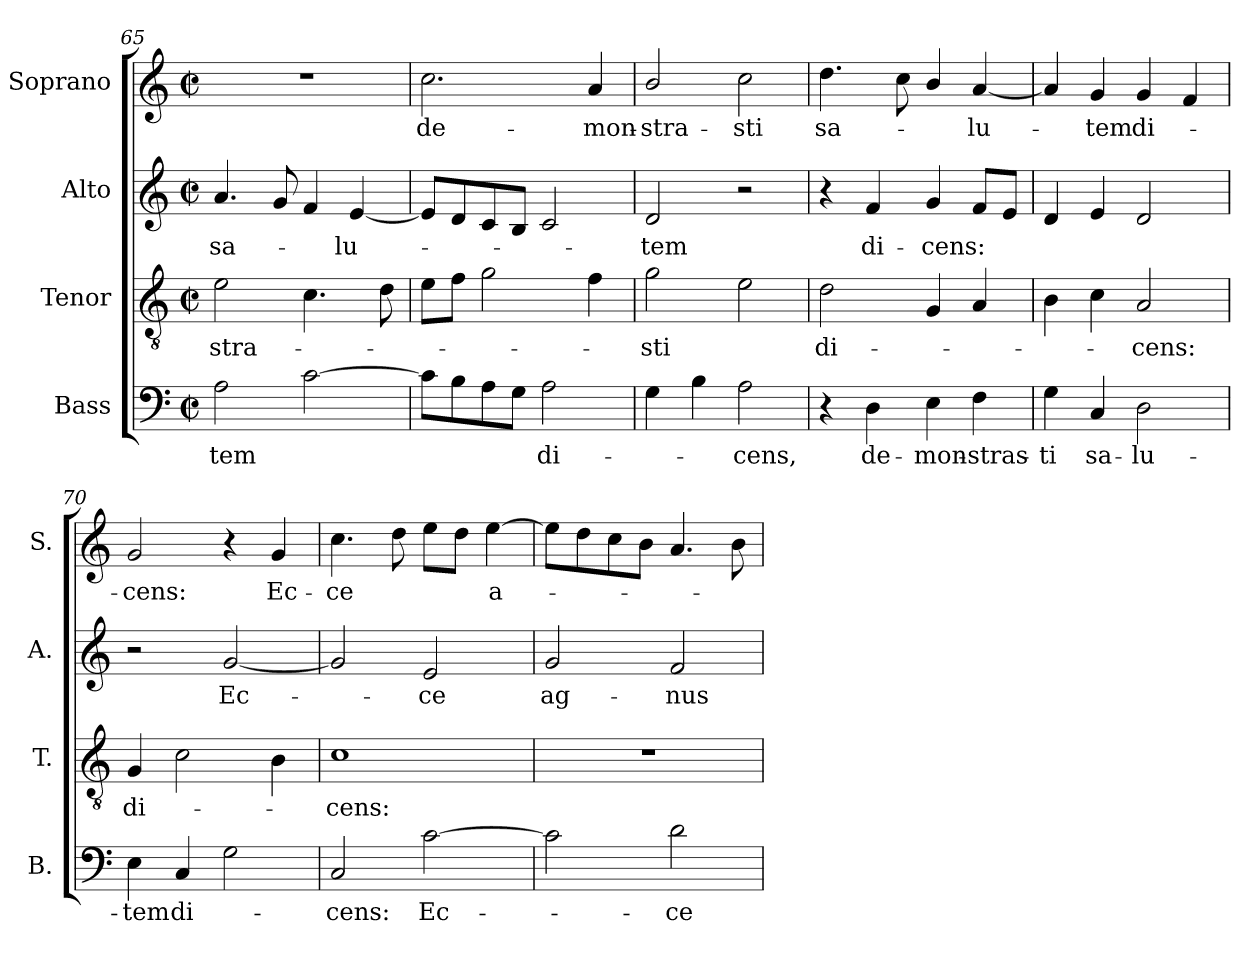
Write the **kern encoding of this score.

**kern	**text	**kern	**text	**kern	**text	**kern	**text
*part4	*part4	*part3	*part3	*part2	*part2	*part1	*part1
*staff4	*staff4	*staff3	*staff3	*staff2	*staff2	*staff1	*staff1
*I"Bass	*	*I"Tenor	*	*I"Alto	*	*I"Soprano	*
*I'B.	*	*I'T.	*	*I'A.	*	*I'S.	*
!!LO:LB:g=z
*clefF4	*	*clefGv2	*	*clefG2	*	*clefG2	*
*	*	*ITrd7c12	*	*	*	*	*
*k[]	*	*k[]	*	*k[]	*	*k[]	*
*C:	*	*C:	*	*C:	*	*C:	*
*M2/2	*	*M2/2	*	*M2/2	*	*M2/2	*
*met(c|)	*	*met(c|)	*	*met(c|)	*	*met(c|)	*
=65	=65	=65	=65	=65	=65	=65	=65
!	!LO:LY:b:color=#000000	!	!	!	!	!	!
!	!	!	!LO:LY:b:color=#000000	!	!	!	!
!	!	!	!	!	!LO:LY:b:color=#000000	!	!
2Ai\	-tem	2Ei\	-stra-	4.ai/	sa-	1r	.
.	.	.	.	8gi/	.	.	.
[2ci\	.	4.Ci\	.	4fi/	.	.	.
!	!	!	!	!	!LO:LY:b:color=#000000	!	!
.	.	.	.	[4ei/	-lu-	.	.
.	.	8Di\	.	.	.	.	.
=66	=66	=66	=66	=66	=66	=66	=66
!	!	!	!	!	!	!	!LO:LY:b:color=#000000
8ci\L]	.	8Ei\L	.	8ei/L]	.	2.cci\	de-
8Bi\	.	8Fi\J	.	8di/	.	.	.
8Ai\	.	2Gi\	.	8ci/	.	.	.
8Gi\J	.	.	.	8Bi/J	.	.	.
!	!LO:LY:b:color=#000000	!	!	!	!	!	!
2Ai\	di-	.	.	2ci/	.	.	.
!	!	!	!	!	!	!	!LO:LY:b:color=#000000
.	.	4Fi\	.	.	.	4ai/	-mon-
=67	=67	=67	=67	=67	=67	=67	=67
!	!	!	!LO:LY:b:color=#000000	!	!	!	!
!	!	!	!	!	!LO:LY:b:color=#000000	!	!
!	!	!	!	!	!	!	!LO:LY:b:color=#000000
4Gi\	.	2Gi\	-sti	2di/	-tem	2bi/	-stra-
4Bi\	.	.	.	.	.	.	.
!	!LO:LY:b:color=#000000	!	!	!	!	!	!
!	!	!	!	!	!	!	!LO:LY:b:color=#000000
2Ai\	-cens,	2Ei\	.	2r	.	2cci\	-sti
=68	=68	=68	=68	=68	=68	=68	=68
!	!	!	!LO:LY:b:color=#000000	!	!	!	!
!	!	!	!	!	!	!	!LO:LY:b:color=#000000
4r	.	2Di\	di-	4r	.	4.ddi\	sa-
!	!LO:LY:b:color=#000000	!	!	!	!	!	!
!	!	!	!	!	!LO:LY:b:color=#000000	!	!
4Di\	de-	.	.	4fi/	di-	.	.
.	.	.	.	.	.	8cci\	.
!	!LO:LY:b:color=#000000	!	!	!	!	!	!
!	!	!	!	!	!LO:LY:b:color=#000000	!	!
4Ei\	-mon-	4GGi/	.	4gi/	-cens:	4bi/	.
!	!LO:LY:b:color=#000000	!	!	!	!	!	!
!	!	!	!	!	!	!	!LO:LY:b:color=#000000
4Fi\	-stras-	4AAi/	.	8fi/L	.	[4ai/	-lu-
.	.	.	.	8ei/J	.	.	.
=69	=69	=69	=69	=69	=69	=69	=69
!	!LO:LY:b:color=#000000	!	!	!	!	!	!
4Gi\	-ti	4BBi\	.	4di/	.	4ai/]	.
!	!LO:LY:b:color=#000000	!	!	!	!	!	!
!	!	!	!	!	!	!	!LO:LY:b:color=#000000
4Ci/	sa-	4Ci\	.	4ei/	.	4gi/	-tem
!	!LO:LY:b:color=#000000	!	!	!	!	!	!
!	!	!	!LO:LY:b:color=#000000	!	!	!	!
!	!	!	!	!	!	!	!LO:LY:b:color=#000000
2Di\	-lu-	2AAi/	-cens:	2di/	.	4gi/	di-
.	.	.	.	.	.	4fi/	.
=70	=70	=70	=70	=70	=70	=70	=70
!	!LO:LY:b:color=#000000	!	!	!	!	!	!
!	!	!	!LO:LY:b:color=#000000	!	!	!	!
!	!	!	!	!	!	!	!LO:LY:b:color=#000000
4Ei\	-tem	4GGi/	di-	2r	.	2gi/	-cens:
!	!LO:LY:b:color=#000000	!	!	!	!	!	!
4Ci/	di-	2Ci\	.	.	.	.	.
!	!	!	!	!	!LO:LY:b:color=#000000	!	!
2Gi\	.	.	.	[2gi/	Ec-	4r	.
!	!	!	!	!	!	!	!LO:LY:b:color=#000000
.	.	4BBi\	.	.	.	4gi/	Ec-
!!LO:LB:g=z
=71	=71	=71	=71	=71	=71	=71	=71
!	!LO:LY:b:color=#000000	!	!	!	!	!	!
!	!	!	!LO:LY:b:color=#000000	!	!	!	!
!	!	!	!	!	!	!	!LO:LY:b:color=#000000
2Ci/	-cens:	1Ci	-cens:	2gi/]	.	4.cci\	-ce
.	.	.	.	.	.	8ddi\	.
!	!LO:LY:b:color=#000000	!	!	!	!	!	!
!	!	!	!	!	!LO:LY:b:color=#000000	!	!
[2ci\	Ec-	.	.	2ei/	-ce	8eei\L	.
.	.	.	.	.	.	8ddi\J	.
!	!	!	!	!	!	!	!LO:LY:b:color=#000000
.	.	.	.	.	.	[4eei\	a-
=72	=72	=72	=72	=72	=72	=72	=72
!	!	!	!	!	!LO:LY:b:color=#000000	!	!
2ci\]	.	1r	.	2gi/	ag-	8eei\L]	.
.	.	.	.	.	.	8ddi\	.
.	.	.	.	.	.	8cci\	.
.	.	.	.	.	.	8bi\J	.
!	!LO:LY:b:color=#000000	!	!	!	!	!	!
!	!	!	!	!	!LO:LY:b:color=#000000	!	!
2di\	-ce	.	.	2fi/	-nus	4.ai/	.
.	.	.	.	.	.	8bi\	.
=	=	=	=	=	=	=	=
*-	*-	*-	*-	*-	*-	*-	*-
